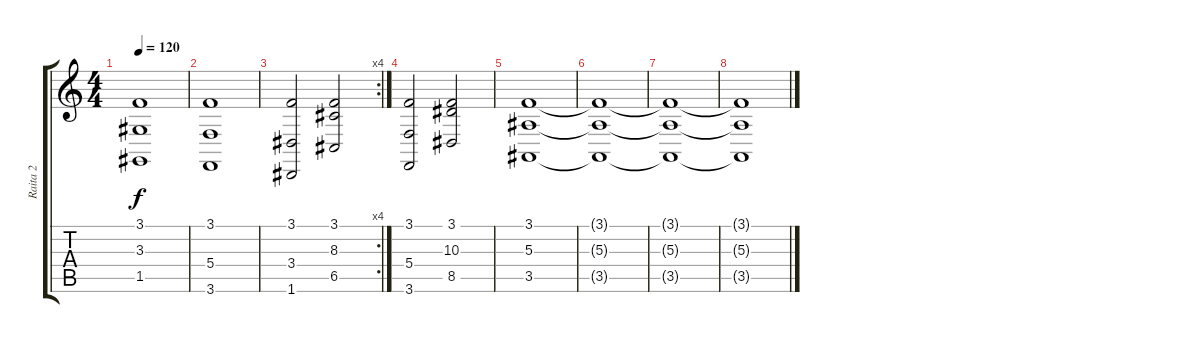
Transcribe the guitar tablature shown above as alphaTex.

\track ("Raita 2" "Raita 2") {instrument stringensemble2}
\staff {score tabs}
\tuning (D4 A3 F3 C3 G2 D2) {hide}
\ts (4 4)
\tempo 120
\clef g2
\ks c
(3.1 3.3 1.5).1{dy f} |
(3.1 5.4 3.6).1 |
\rc 4
(3.1 3.4 1.6).2 (3.1 8.3 6.5).2 |
(3.1 5.4 3.6).2 (3.1 10.3 8.5).2 |
(3.1 5.3 3.5).1 |
(3.1{t} 5.3{t} 3.5{t}).1 |
(3.1{t} 5.3{t} 3.5{t}).1 |
(3.1{t} 5.3{t} 3.5{t}).1
